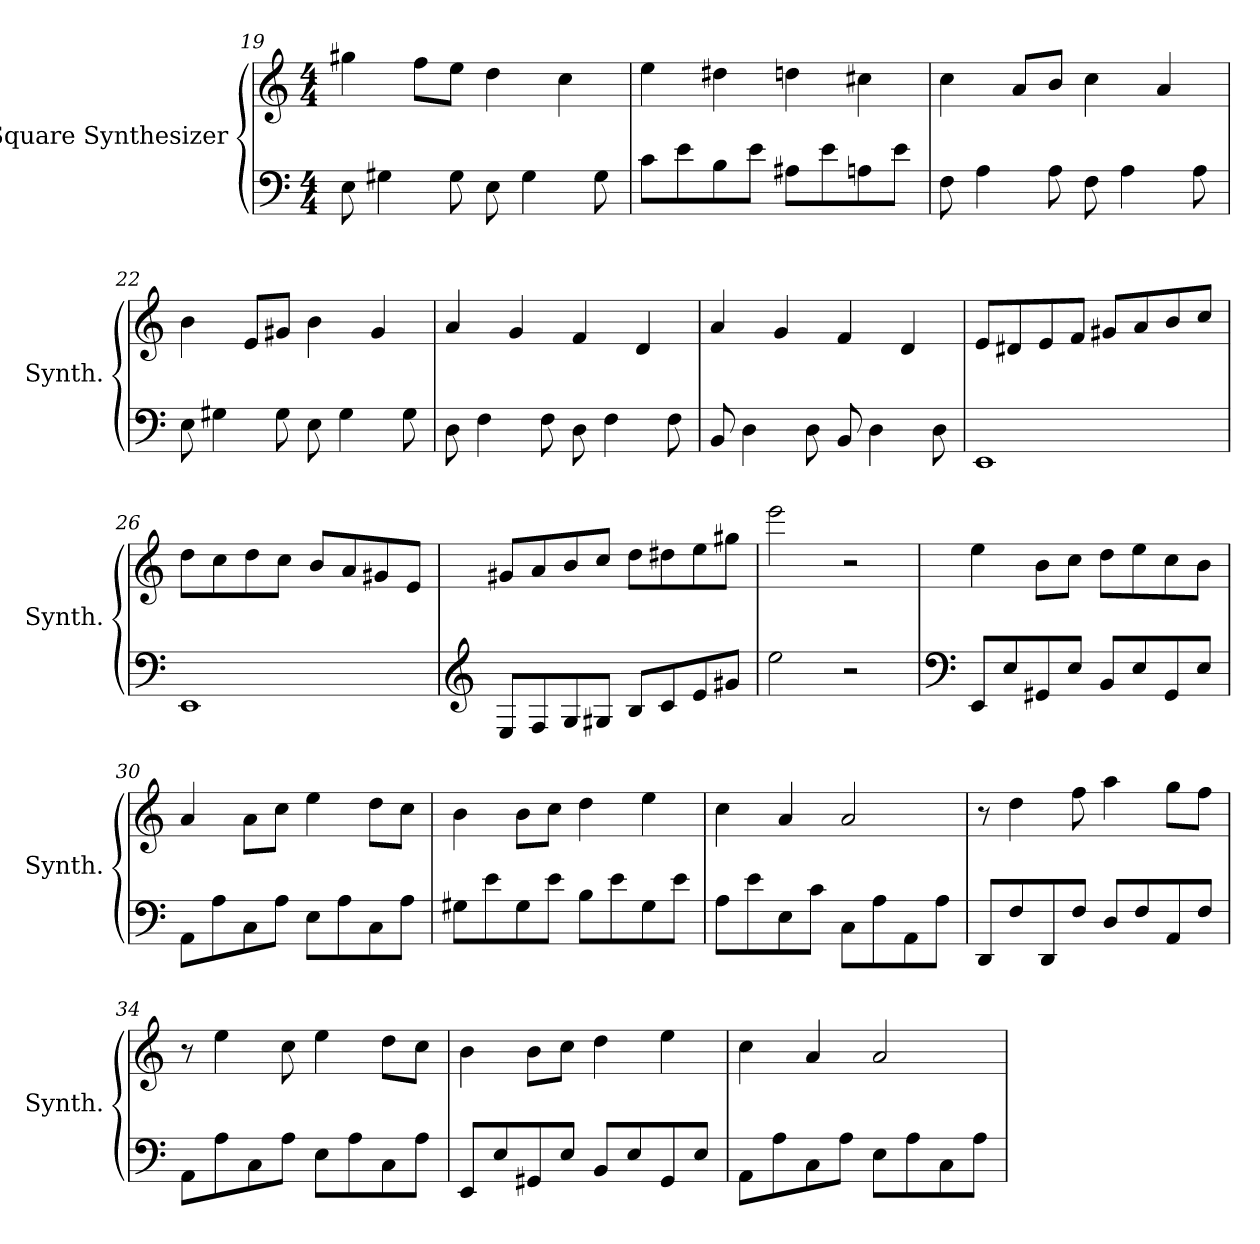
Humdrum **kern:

**kern	**kern
*part1	*part1
*staff2	*staff1
*I"Square Synthesizer	*
*I'Synth.	*
*clefF4	*clefG2
*k[]	*k[]
*M4/4	*M4/4
=19	=19
8E\	4gg#X\
4G#X\	.
.	8ff\L
8G#\	8ee\J
8E\	4dd\
4G#\	.
.	4cc\
8G#\	.
=20	=20
8c\L	4ee\
8e\	.
8B\	4dd#X\
8e\J	.
8A#X\L	4ddn\
8e\	.
8An\	4cc#X\
8e\J	.
=21	=21
8F\	4cc\
4A\	.
.	8a/L
8A\	8b/J
8F\	4cc\
4A\	.
.	4a/
8A\	.
=22	=22
8E\	4b\
4G#X\	.
.	8e/L
8G#\	8g#X/J
8E\	4b\
4G#\	.
.	4g#/
8G#\	.
=23	=23
8D\	4a/
4F\	.
.	4g/
8F\	.
8D\	4f/
4F\	.
.	4d/
8F\	.
=24	=24
8BB/	4a/
4D\	.
.	4g/
8D\	.
8BB/	4f/
4D\	.
.	4d/
8D\	.
=25	=25
1EE	8e/L
.	8d#X/
.	8e/
.	8f/J
.	8g#X/L
.	8a/
.	8b/
.	8cc/J
=26	=26
1EE	8dd\L
.	8cc\
.	8dd\
.	8cc\J
.	8b/L
.	8a/
.	8g#X/
.	8e/J
=27	=27
*clefG2	*
8E/L	8g#X/L
8F/	8a/
8G/	8b/
8G#X/J	8cc/J
8B/L	8dd\L
8c/	8dd#X\
8e/	8ee\
8g#X/J	8gg#X\J
=28	=28
2ee\	2eee\
2r	2r
=29	=29
*clefF4	*
8EE/L	4ee\
8E/	.
8GG#X/	8b\L
8E/J	8cc\J
8BB/L	8dd\L
8E/	8ee\
8GG#/	8cc\
8E/J	8b\J
=30	=30
8AA\L	4a/
8A\	.
8C\	8a\L
8A\J	8cc\J
8E\L	4ee\
8A\	.
8C\	8dd\L
8A\J	8cc\J
=31	=31
8G#X\L	4b\
8e\	.
8G#\	8b\L
8e\J	8cc\J
8B\L	4dd\
8e\	.
8G#\	4ee\
8e\J	.
=32	=32
8A\L	4cc\
8e\	.
8E\	4a/
8c\J	.
8C\L	2a/
8A\	.
8AA\	.
8A\J	.
=33	=33
8DD/L	8r
8F/	4dd\
8DD/	.
8F/J	8ff\
8D/L	4aa\
8F/	.
8AA/	8gg\L
8F/J	8ff\J
=34	=34
8AA\L	8r
8A\	4ee\
8C\	.
8A\J	8cc\
8E\L	4ee\
8A\	.
8C\	8dd\L
8A\J	8cc\J
=35	=35
8EE/L	4b\
8E/	.
8GG#X/	8b\L
8E/J	8cc\J
8BB/L	4dd\
8E/	.
8GG#/	4ee\
8E/J	.
=36	=36
8AA\L	4cc\
8A\	.
8C\	4a/
8A\J	.
8E\L	2a/
8A\	.
8C\	.
8A\J	.
=	=
*-	*-
